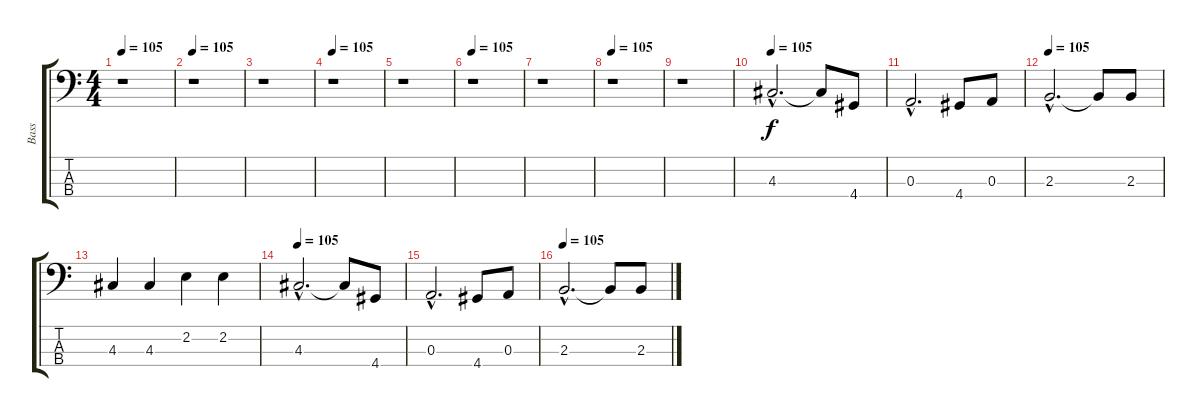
\track ("Bass" "Bass") {instrument electricbassfinger}
\staff {score tabs}
\tuning (G2 D2 A1 E1) {hide}
\ts (4 4)
\tempo 105
\clef f4
\ks c
r.1{dy f} |
\tempo 105
r.1 |
r.1 |
\tempo 105
r.1 |
r.1 |
\tempo 105
r.1 |
r.1 |
\tempo 105
r.1 |
r.1 |
\tempo 105
4.3{hac}.2{d} 4.3{t}.8 4.4.8 |
0.3{hac}.2{d} 4.4.8 0.3.8 |
\tempo 105
2.3{hac}.2{d} 2.3{t}.8 2.3.8 |
4.3.4 4.3.4 2.2.4 2.2.4 |
\tempo 105
4.3{hac}.2{d} 4.3{t}.8 4.4.8 |
0.3{hac}.2{d} 4.4.8 0.3.8 |
\tempo 105
2.3{hac}.2{d} 2.3{t}.8 2.3.8
